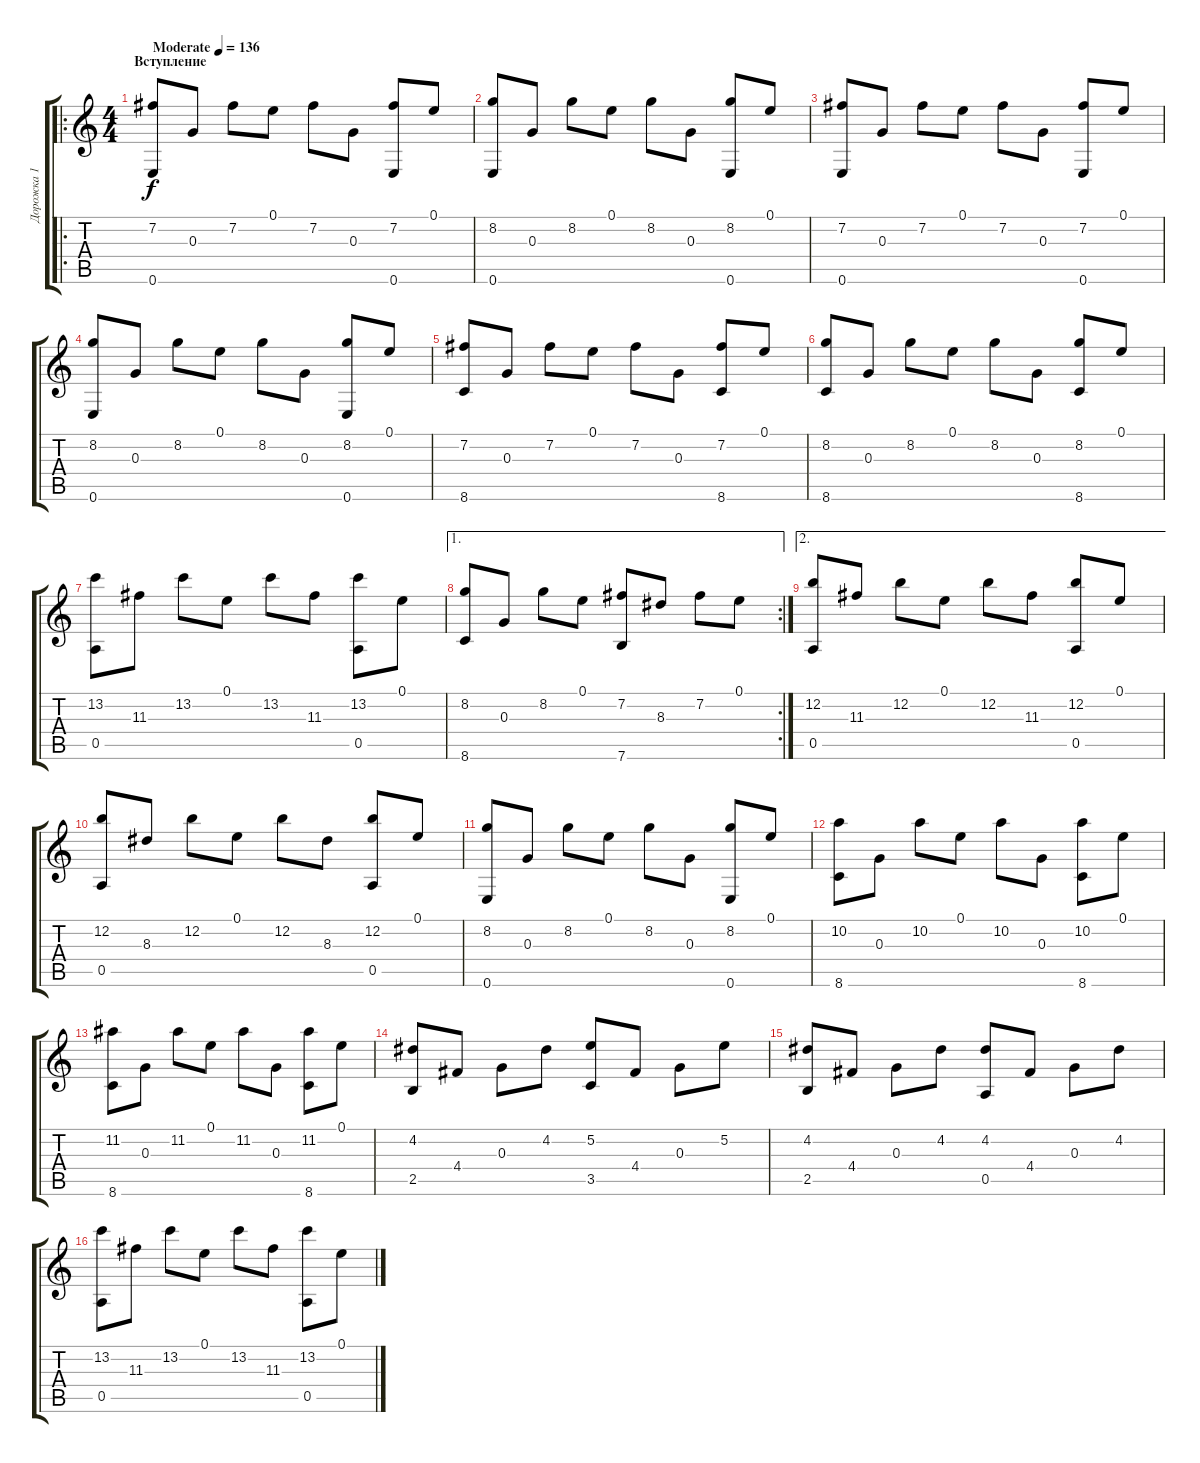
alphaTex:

\track ("Дорожка 1" "Дорожка 1") {instrument acousticguitarnylon}
\staff {score tabs}
\tuning (E4 B3 G3 D3 A2 E2) {hide}
\ro
\ts (4 4)
\section ("" "Вступление")
\tempo (136 "Moderate")
\clef g2
\ks c
(7.2 0.6).8{dy f instrument acousticguitarnylon beam Up} 0.3.8{beam Up} 7.2.8 0.1.8 7.2.8 0.3.8 (7.2 0.6).8 0.1.8 |
(8.2 0.6).8{beam Up} 0.3.8{beam Up} 8.2.8 0.1.8 8.2.8 0.3.8 (8.2 0.6).8 0.1.8 |
(7.2 0.6).8{beam Up} 0.3.8{beam Up} 7.2.8 0.1.8 7.2.8 0.3.8 (7.2 0.6).8 0.1.8 |
(8.2 0.6).8{beam Up} 0.3.8{beam Up} 8.2.8 0.1.8 8.2.8 0.3.8 (8.2 0.6).8 0.1.8 |
(7.2 8.6).8 0.3.8 7.2.8 0.1.8 7.2.8 0.3.8 (7.2 8.6).8 0.1.8 |
(8.2 8.6).8 0.3.8 8.2.8 0.1.8 8.2.8 0.3.8 (8.2 8.6).8 0.1.8 |
(13.2 0.5).8 11.3.8 13.2.8 0.1.8 13.2.8 11.3.8 (13.2 0.5).8 0.1.8 |
\ae 1
\rc 2
(8.2 8.6).8 0.3.8 8.2.8 0.1.8 (7.2 7.6).8 8.3.8 7.2.8 0.1.8 |
\ae 2
(12.2 0.5).8 11.3.8 12.2.8 0.1.8 12.2.8 11.3.8 (12.2 0.5).8 0.1.8 |
(12.2 0.5).8 8.3.8 12.2.8 0.1.8 12.2.8 8.3.8 (12.2 0.5).8 0.1.8 |
(8.2 0.6).8 0.3.8 8.2.8 0.1.8 8.2.8 0.3.8 (8.2 0.6).8 0.1.8 |
(10.2 8.6).8 0.3.8 10.2.8 0.1.8 10.2.8 0.3.8 (10.2 8.6).8 0.1.8 |
(11.2 8.6).8 0.3.8 11.2.8 0.1.8 11.2.8 0.3.8 (11.2 8.6).8 0.1.8 |
(4.2 2.5).8 4.4.8 0.3.8 4.2.8 (5.2 3.5).8 4.4.8 0.3.8 5.2.8 |
(4.2 2.5).8 4.4.8 0.3.8 4.2.8 (4.2 0.5).8 4.4.8 0.3.8 4.2.8 |
(13.2 0.5).8 11.3.8 13.2.8 0.1.8 13.2.8 11.3.8 (13.2 0.5).8 0.1.8
